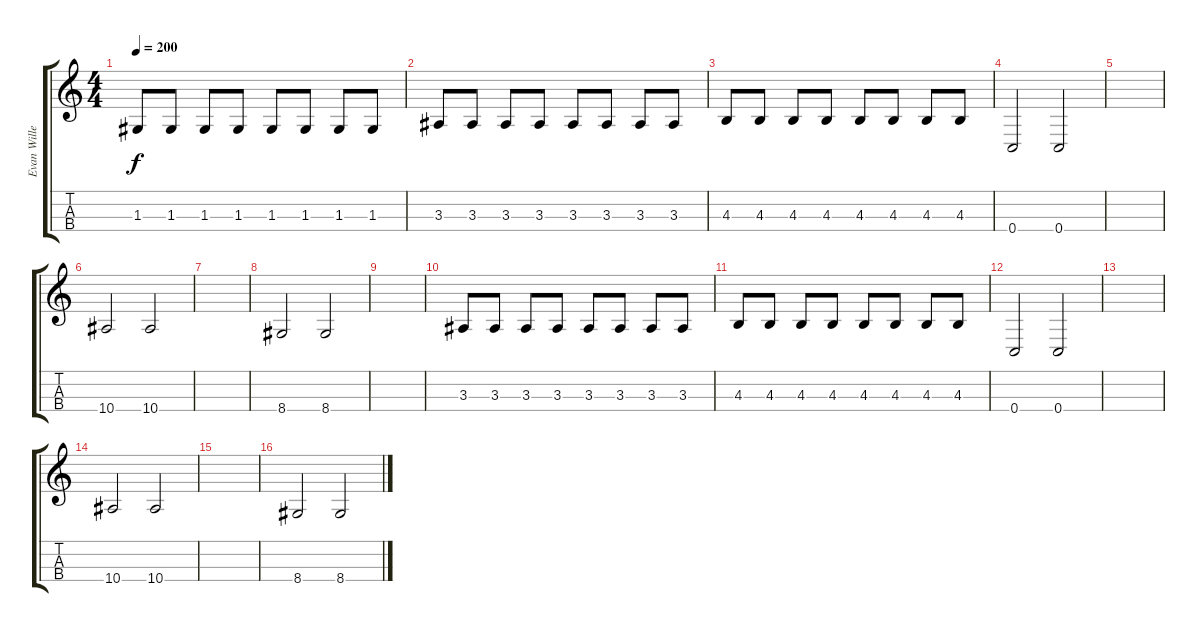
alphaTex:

\track ("Evan Willey " "Evan Wille") {instrument electricbassfinger}
\staff {score tabs}
\tuning (F3 C3 G2 C2) {hide}
\ts (4 4)
\tempo 200
\clef g2
\ks c
1.3.8{dy f} 1.3.8 1.3.8 1.3.8 1.3.8 1.3.8 1.3.8 1.3.8 |
3.3.8 3.3.8 3.3.8 3.3.8 3.3.8 3.3.8 3.3.8 3.3.8 |
4.3.8 4.3.8 4.3.8 4.3.8 4.3.8 4.3.8 4.3.8 4.3.8 |
0.4.2 0.4.2 |
|
10.4.2 10.4.2 |
|
8.4.2 8.4.2 |
|
3.3.8 3.3.8 3.3.8 3.3.8 3.3.8 3.3.8 3.3.8 3.3.8 |
4.3.8 4.3.8 4.3.8 4.3.8 4.3.8 4.3.8 4.3.8 4.3.8 |
0.4.2 0.4.2 |
|
10.4.2 10.4.2 |
|
8.4.2 8.4.2
